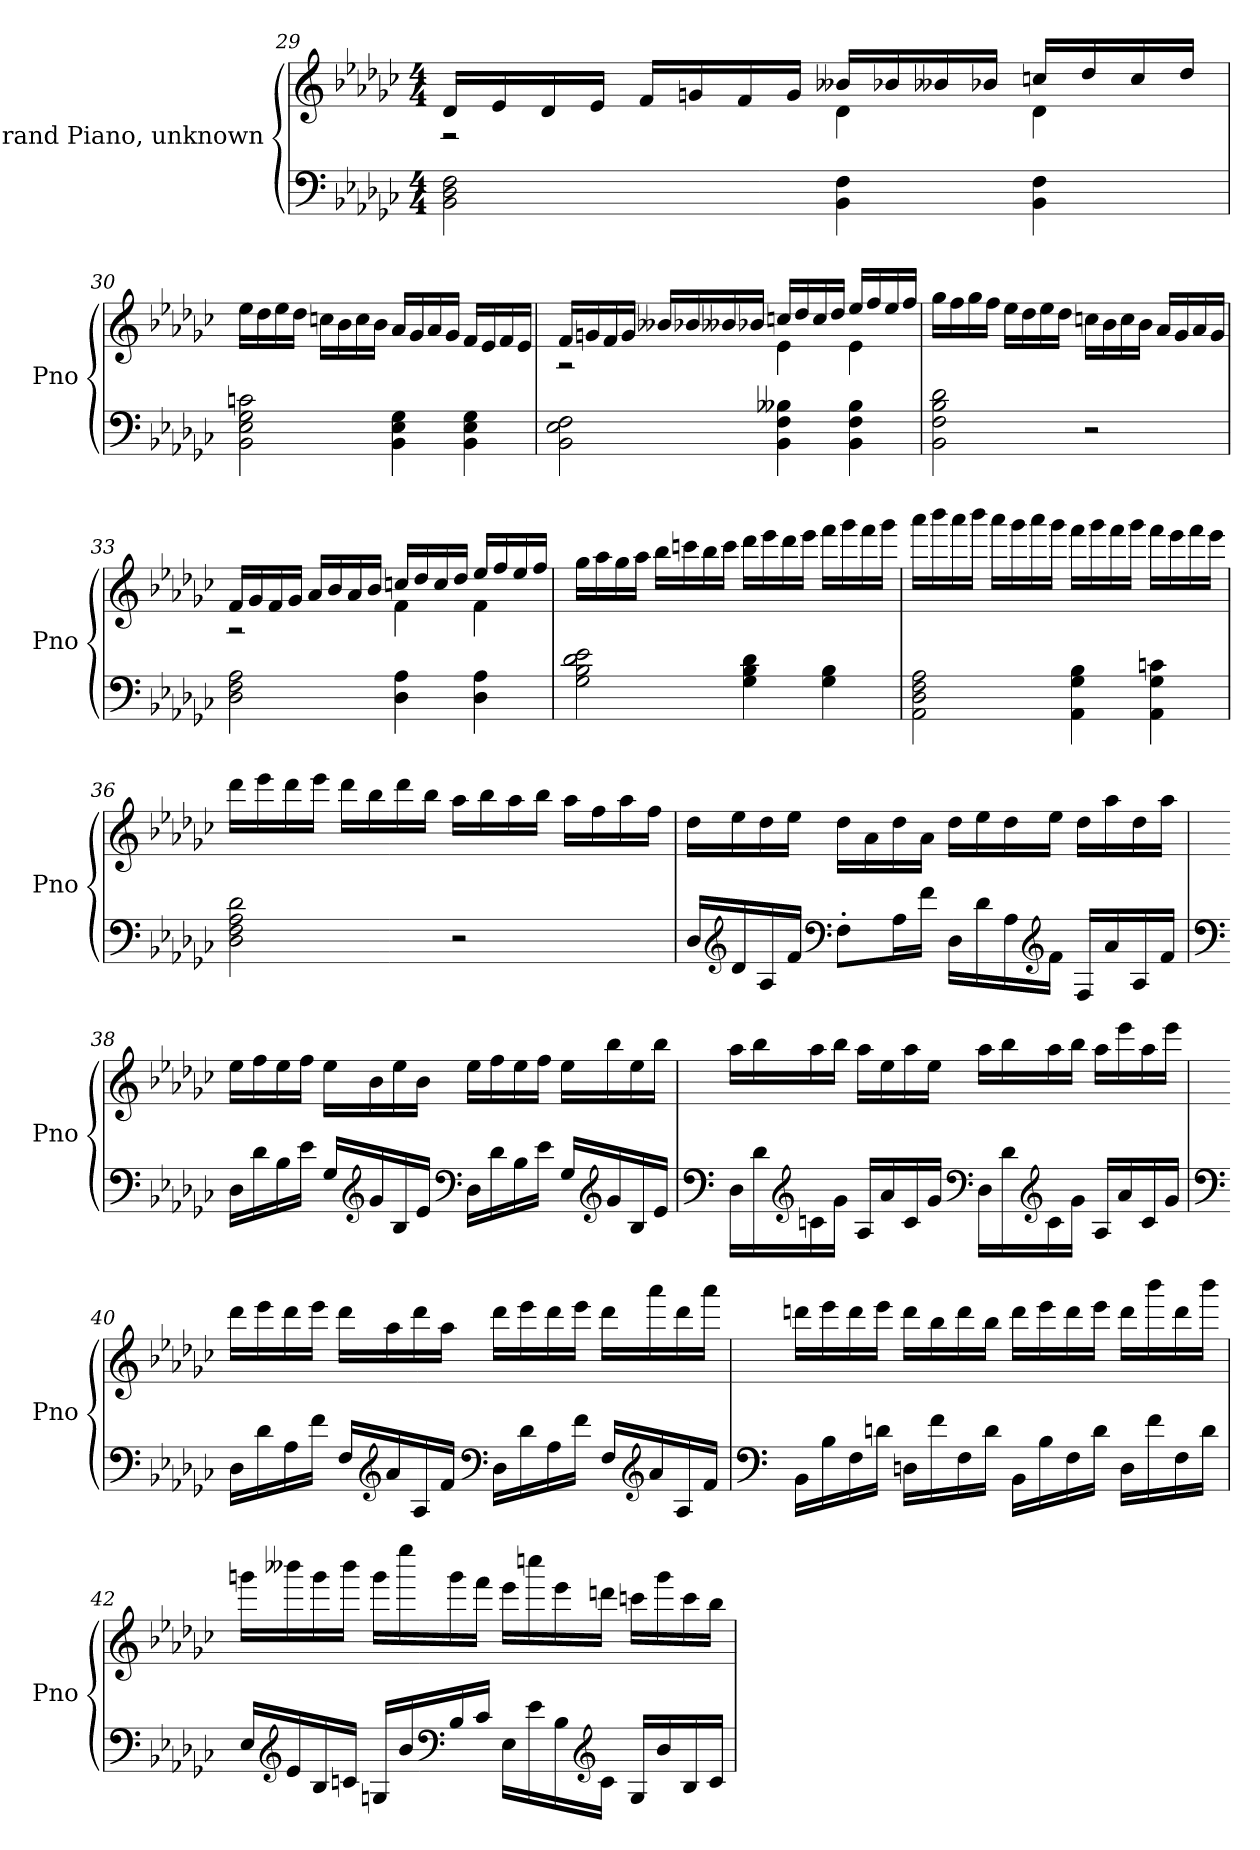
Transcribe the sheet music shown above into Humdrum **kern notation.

**kern	**kern
*part1	*part1
*staff2	*staff1
*I"Grand Piano, unknown	*
*I'Pno	*
*clefF4	*clefG2
*k[b-e-a-d-g-c-]	*k[b-e-a-d-g-c-]
*M4/4	*M4/4
=29	=29
*	*^
2BB-\ 2D-\ 2F\	16d-/LL	2r
.	16e-/	.
.	16d-/	.
.	16e-/JJ	.
.	16f/LL	.
.	16gn/	.
.	16f/	.
.	16g/JJ	.
4BB-\ 4F\	16b--X/LL	4d-\
.	16b-X/	.
.	16b--X/	.
.	16b-X/JJ	.
4BB-\ 4F\	16ccn/LL	4d-\
.	16dd-/	.
.	16cc/	.
.	16dd-/JJ	.
*	*v	*v
!!LO:LB:g=z
=30	=30
2BB-\ 2E-\ 2G-\ 2cn\	16ee-\LL
.	16dd-\
.	16ee-\
.	16dd-\JJ
.	16ccn\LL
.	16b-\
.	16cc\
.	16b-\JJ
4BB-\ 4E-\ 4G-\	16a-/LL
.	16g-/
.	16a-/
.	16g-/JJ
4BB-\ 4E-\ 4G-\	16f/LL
.	16e-/
.	16f/
.	16e-/JJ
=31	=31
*	*^
2BB-\ 2E-\ 2F\	16f/LL	2r
.	16gn/	.
.	16f/	.
.	16g/JJ	.
.	16b--X/LL	.
.	16b-X/	.
.	16b--X/	.
.	16b-X/JJ	.
4BB-\ 4F\ 4B--X\	16ccn/LL	4e-\
.	16dd-/	.
.	16cc/	.
.	16dd-/JJ	.
4BB-\ 4F\ 4B--\	16ee-/LL	4e-\
.	16ff/	.
.	16ee-/	.
.	16ff/JJ	.
*	*v	*v
!!LO:LB:g=z
=32	=32
2BB-\ 2F\ 2B-\ 2d-\	16gg-\LL
.	16ff\
.	16gg-\
.	16ff\JJ
.	16ee-\LL
.	16dd-\
.	16ee-\
.	16dd-\JJ
2r	16ccn\LL
.	16b-\
.	16cc\
.	16b-\JJ
.	16a-/LL
.	16g-/
.	16a-/
.	16g-/JJ
=33	=33
*	*^
2D-\ 2F\ 2A-\	16f/LL	2r
.	16g-/	.
.	16f/	.
.	16g-/JJ	.
.	16a-/LL	.
.	16b-/	.
.	16a-/	.
.	16b-/JJ	.
4D-\ 4A-\	16ccn/LL	4f\
.	16dd-/	.
.	16cc/	.
.	16dd-/JJ	.
4D-\ 4A-\	16ee-/LL	4f\
.	16ff/	.
.	16ee-/	.
.	16ff/JJ	.
*	*v	*v
!!LO:LB:g=z
=34	=34
2G-\ 2B-\ 2d-\ 2e-\	16gg-\LL
.	16aa-\
.	16gg-\
.	16aa-\JJ
.	16bb-\LL
.	16cccn\
.	16bb-\
.	16ccc\JJ
4G-\ 4B-\ 4d-\	16ddd-\LL
.	16eee-\
.	16ddd-\
.	16eee-\JJ
4G-\ 4B-\	16fff\LL
.	16ggg-\
.	16fff\
.	16ggg-\JJ
=35	=35
2AA-\ 2D-\ 2F\ 2A-\	16aaa-\LL
.	16bbb-\
.	16aaa-\
.	16bbb-\JJ
.	16aaa-\LL
.	16ggg-\
.	16aaa-\
.	16ggg-\JJ
4AA-\ 4G-\ 4B-\	16fff\LL
.	16ggg-\
.	16fff\
.	16ggg-\JJ
4AA-\ 4G-\ 4cn\	16fff\LL
.	16eee-\
.	16fff\
.	16eee-\JJ
!!LO:PB:g=z
=36	=36
2D-\ 2F\ 2A-\ 2d-\	16ddd-\LL
.	16eee-\
.	16ddd-\
.	16eee-\JJ
.	16ddd-\LL
.	16bb-\
.	16ddd-\
.	16bb-\JJ
2r	16aa-\LL
.	16bb-\
.	16aa-\
.	16bb-\JJ
.	16aa-\LL
.	16ff\
.	16aa-\
.	16ff\JJ
=37	=37
16D-/LL	16dd-\LL
*clefG2	*
16d-/	16ee-\
16A-/	16dd-\
16f/JJ	16ee-\JJ
*clefF4	*
8F'\L	16dd-\LL
.	16a-\
16A-\L	16dd-\
16f\JJ	16a-\JJ
16D-\LL	16dd-\LL
16d-\	16ee-\
16A-\	16dd-\
*clefG2	*
16f\JJ	16ee-\JJ
16F/LL	16dd-\LL
16a-/	16aa-\
16A-/	16dd-\
16f/JJ	16aa-\JJ
!!LO:LB:g=z
=38	=38
*clefF4	*
16D-\LL	16ee-\LL
16d-\	16ff\
16B-\	16ee-\
16e-\JJ	16ff\JJ
16G-/LL	16ee-\LL
*clefG2	*
16g-/	16b-\
16B-/	16ee-\
16e-/JJ	16b-\JJ
*clefF4	*
16D-\LL	16ee-\LL
16d-\	16ff\
16B-\	16ee-\
16e-\JJ	16ff\JJ
16G-/LL	16ee-\LL
*clefG2	*
16g-/	16bb-\
16B-/	16ee-\
16e-/JJ	16bb-\JJ
!!LO:LB:g=z
=39	=39
*clefF4	*
16D-\LL	16aa-\LL
16d-\	16bb-\
*clefG2	*
16cn\	16aa-\
16g-\JJ	16bb-\JJ
16A-/LL	16aa-\LL
16a-/	16ee-\
16c/	16aa-\
16g-/JJ	16ee-\JJ
*clefF4	*
16D-\LL	16aa-\LL
16d-\	16bb-\
*clefG2	*
16c\	16aa-\
16g-\JJ	16bb-\JJ
16A-/LL	16aa-\LL
16a-/	16eee-\
16c/	16aa-\
16g-/JJ	16eee-\JJ
!!LO:LB:g=z
=40	=40
*clefF4	*
16D-\LL	16ddd-\LL
16d-\	16eee-\
16A-\	16ddd-\
16f\JJ	16eee-\JJ
16F/LL	16ddd-\LL
*clefG2	*
16a-/	16aa-\
16A-/	16ddd-\
16f/JJ	16aa-\JJ
*clefF4	*
16D-\LL	16ddd-\LL
16d-\	16eee-\
16A-\	16ddd-\
16f\JJ	16eee-\JJ
16F/LL	16ddd-\LL
*clefG2	*
16a-/	16aaa-\
16A-/	16ddd-\
16f/JJ	16aaa-\JJ
!!LO:LB:g=z
=41	=41
*clefF4	*
16BB-\LL	16dddn\LL
16B-\	16eee-\
16F\	16ddd\
16dn\JJ	16eee-\JJ
16Dn\LL	16ddd\LL
16f\	16bb-\
16F\	16ddd\
16d\JJ	16bb-\JJ
16BB-\LL	16ddd\LL
16B-\	16eee-\
16F\	16ddd\
16d\JJ	16eee-\JJ
16D\LL	16ddd\LL
16f\	16bbb-\
16F\	16ddd\
16d\JJ	16bbb-\JJ
!!LO:LB:g=z
=42	=42
16E-/LL	16gggn\LL
*clefG2	*
16e-/	16bbb--X\
16B-/	16ggg\
16cn/JJ	16bbb--\JJ
16Gn/LL	16ggg\LL
16b-/	16eeee-\
*clefF4	*
16B-/	16ggg\
16c/JJ	16fff\JJ
16E-\LL	16eee-\LL
16e-\	16ccccn\
16B-\	16eee-\
*clefG2	*
16c\JJ	16dddn\JJ
16G/LL	16cccn\LL
16b-/	16ggg\
16B-/	16ccc\
16c/JJ	16bb-\JJ
=	=
*-	*-
